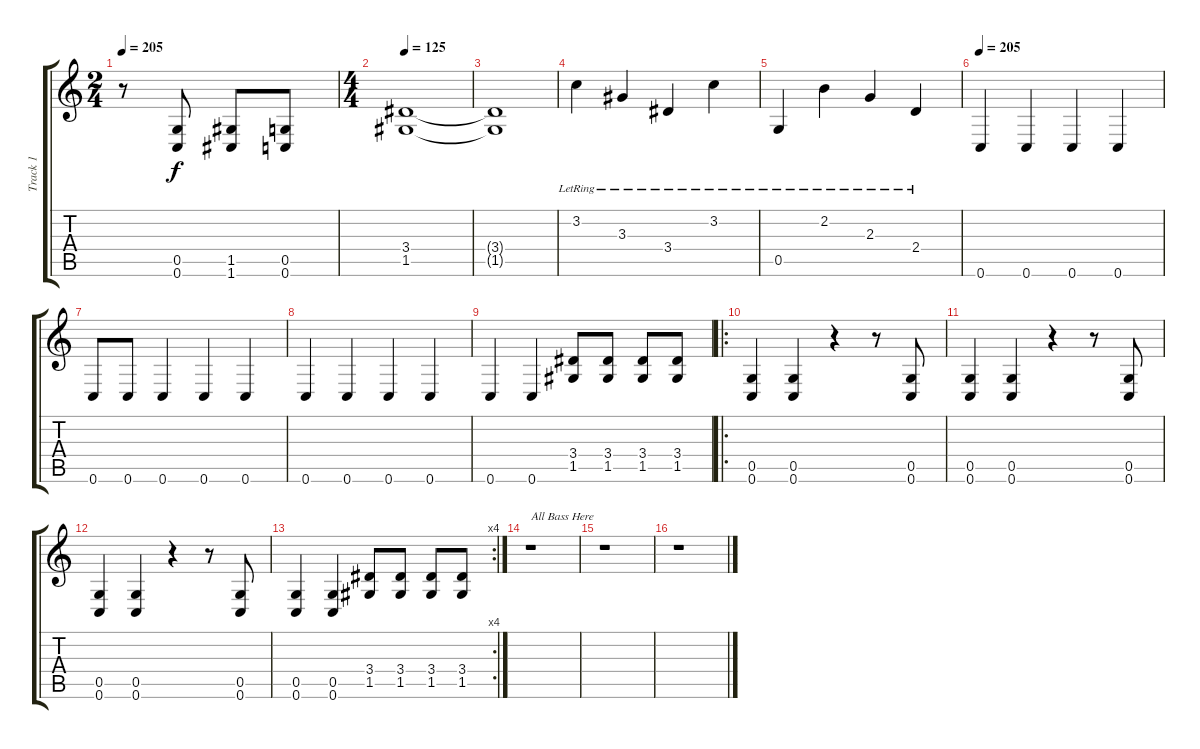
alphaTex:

\track ("Track 1" "Track 1") {instrument distortionguitar}
\staff {score tabs}
\tuning (D4 A3 F3 C3 G2 C2) {hide}
\ts (2 4)
\tempo 205
\clef g2
\ks c
r.8{dy f} (0.5 0.6).8 (1.5 1.6).8 (0.5 0.6).8 |
\ts (4 4)
\tempo 125
(3.4 1.5).1 |
(3.4{t} 1.5{t}).1 |
3.2{lr}.4 3.3{lr}.4 3.4{lr}.4 3.2{lr}.4 |
0.5{lr}.4 2.2{lr}.4 2.3{lr}.4 2.4{lr}.4 |
\tempo 205
0.6.4 0.6.4 0.6.4 0.6.4 |
0.6.8 0.6.8 0.6.4 0.6.4 0.6.4 |
0.6.4 0.6.4 0.6.4 0.6.4 |
0.6.4 0.6.4 (3.4 1.5).8 (3.4 1.5).8 (3.4 1.5).8 (3.4 1.5).8 |
\ro
(0.5 0.6).4 (0.5 0.6).4 r.4 r.8 (0.5 0.6).8 |
(0.5 0.6).4 (0.5 0.6).4 r.4 r.8 (0.5 0.6).8 |
(0.5 0.6).4 (0.5 0.6).4 r.4 r.8 (0.5 0.6).8 |
\rc 4
(0.5 0.6).4 (0.5 0.6).4 (3.4 1.5).8 (3.4 1.5).8 (3.4 1.5).8 (3.4 1.5).8 |
r.1{txt "All Bass Here"} |
r.1 |
r.1
